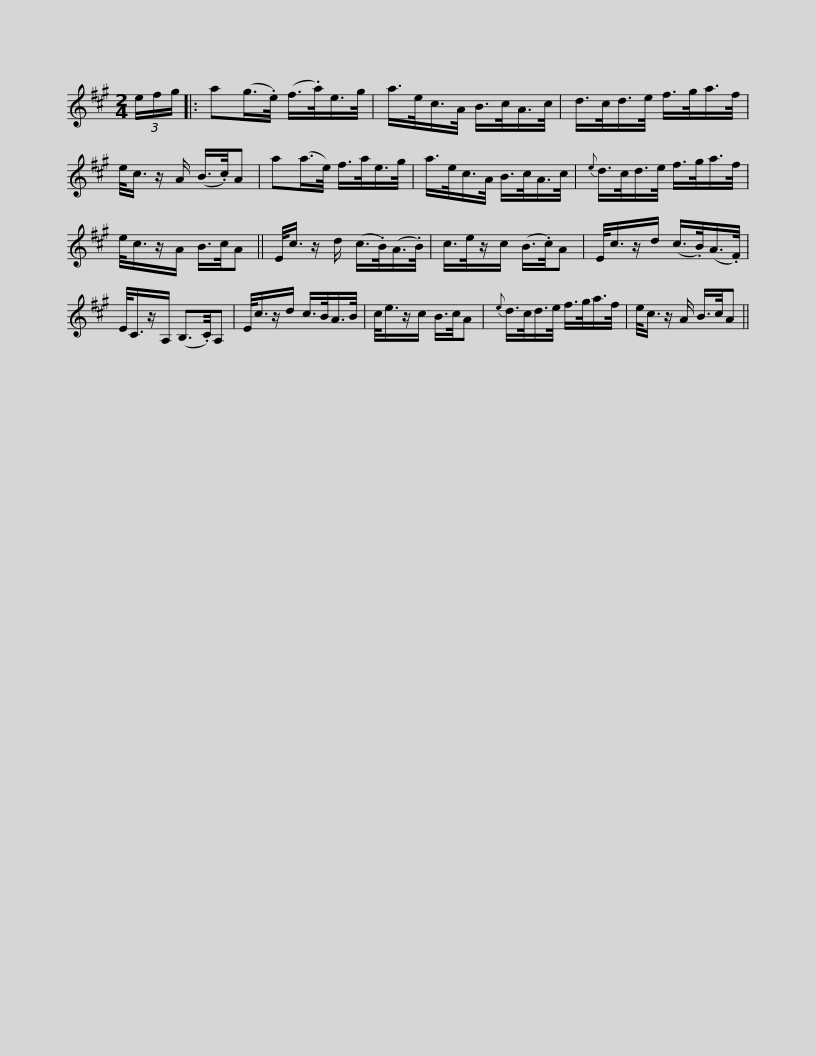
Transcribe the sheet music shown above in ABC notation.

X:1
L:1/8
M:2/4
I:linebreak $
K:A
V:1 treble
V:1
 (3e/f/g/ |: a(g/>.e/) (f/>.a/)e/>g/ | a/>e/c/>A/ B/>c/A/>c/ | d/>c/d/>e/ f/>g/a/>f/ | e/<c/ z/ A/ (B/>.c/)A |$ %5
 a(a/>e/) f/>a/e/>g/ | a/>e/c/>A/ B/>c/A/>c/ |{e} d/>c/d/>e/ f/>g/a/>f/ | e/<c/z/A/ B/>c/A || E/<c/ z/ d/ (c/>.B/)(A/>.B/) |$ %10
 c/>e/z/c/ (B/>.c/)A | E/<c/z/d/ (c/>.B/)(A/>.F/) | E/<C/z/A,/ (B,3/2.C/4)A, | E/<c/z/d/ c/>B/A/>B/ | c/<e/z/c/ B/>c/A |$ %15
{e} d/>c/d/>e/ f/>g/a/>f/ | e/<c/ z/ A/ B/>c/A || %17
